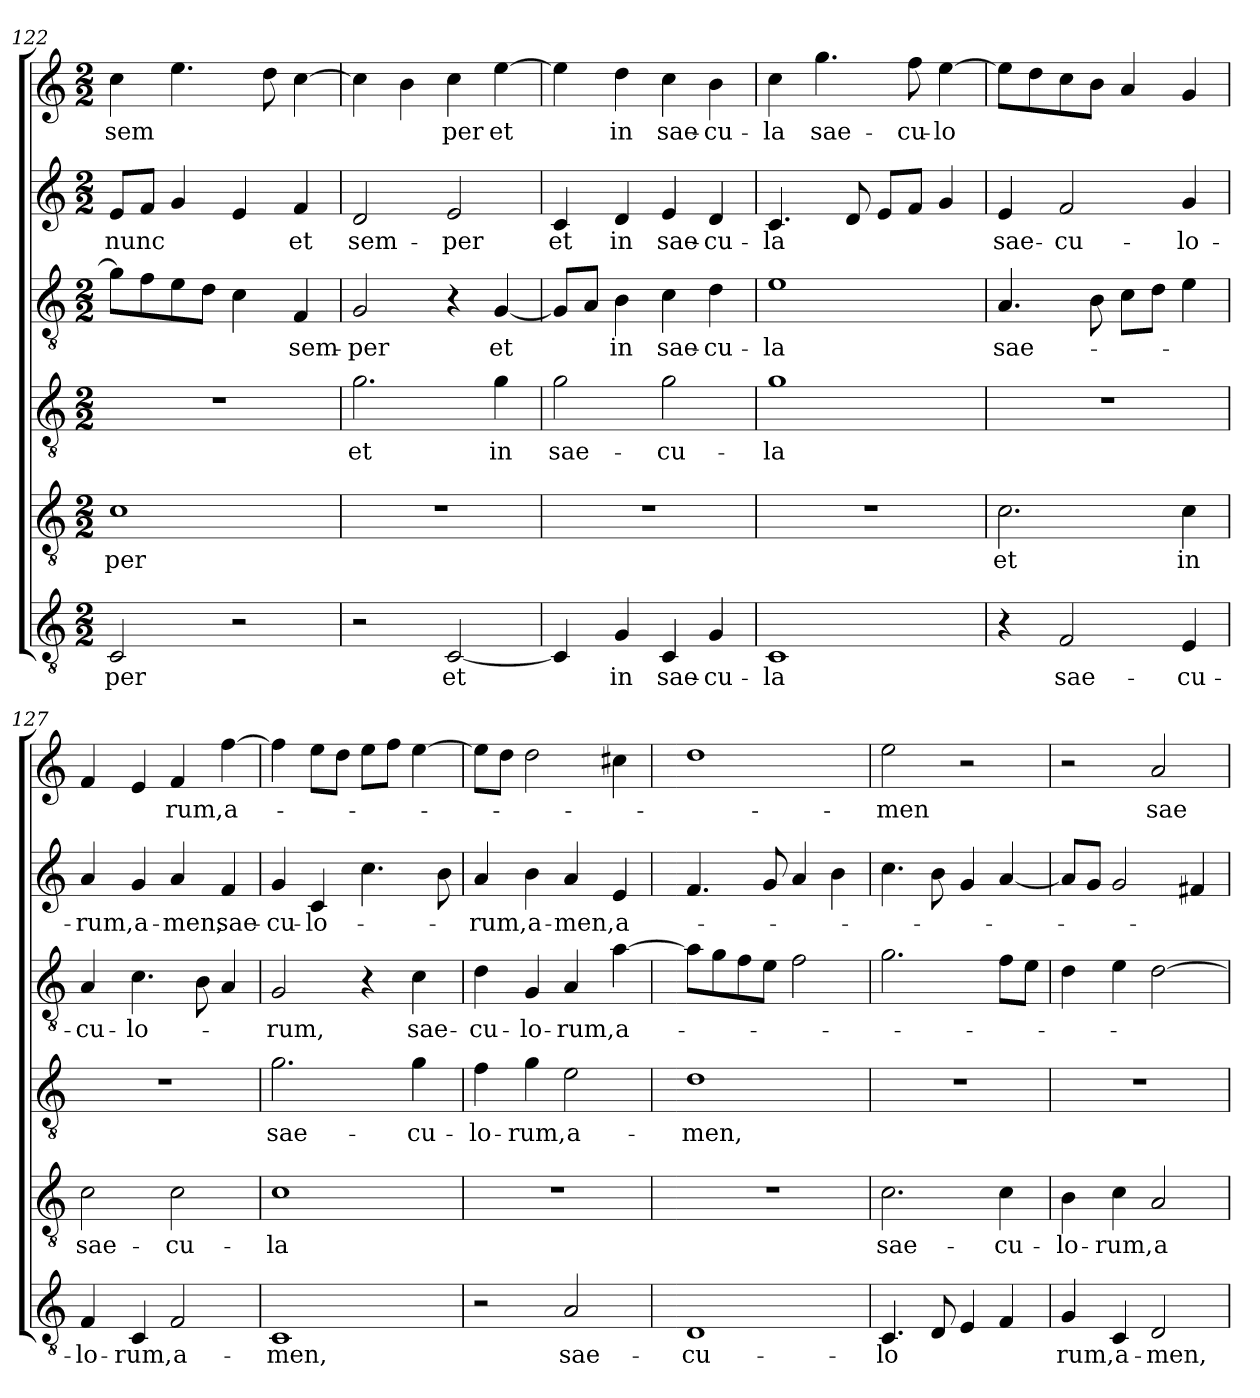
**kern	**text	**kern	**text	**kern	**text	**kern	**text	**kern	**text	**kern	**text
*part6	*part6	*part5	*part5	*part4	*part4	*part3	*part3	*part2	*part2	*part1	*part1
*staff6	*staff6	*staff5	*staff5	*staff4	*staff4	*staff3	*staff3	*staff2	*staff2	*staff1	*staff1
*clefGv2	*	*clefGv2	*	*clefGv2	*	*clefGv2	*	*clefG2	*	*clefG2	*
*k[]	*	*k[]	*	*k[]	*	*k[]	*	*k[]	*	*k[]	*
*C:	*	*C:	*	*C:	*	*C:	*	*C:	*	*C:	*
*M2/2	*	*M2/2	*	*M2/2	*	*M2/2	*	*M2/2	*	*M2/2	*
=122	=122	=122	=122	=122	=122	=122	=122	=122	=122	=122	=122
!	!LO:LY:b	!	!LO:LY:b	!	!	!	!	!	!LO:LY:b	!	!LO:LY:b
2C/	-per	1c	-per	1r	.	8g\L]	.	8e/L	nunc	4cc\	sem
.	.	.	.	.	.	8f\	.	8f/J	.	.	.
.	.	.	.	.	.	8e\	.	4g/	.	4.ee\	.
.	.	.	.	.	.	8d\J	.	.	.	.	.
2r	.	.	.	.	.	4c\	.	4e/	.	.	.
.	.	.	.	.	.	.	.	.	.	8dd\	.
!	!	!	!	!	!	!	!LO:LY:b	!	!LO:LY:b	!	!
.	.	.	.	.	.	4F/	sem-	4f/	et	[4cc\	.
=123	=123	=123	=123	=123	=123	=123	=123	=123	=123	=123	=123
!	!	!	!	!	!LO:LY:b	!	!LO:LY:b	!	!LO:LY:b	!	!
2r	.	1r	.	2.g\	et	2G/	-per	2d/	sem-	4cc\]	.
.	.	.	.	.	.	.	.	.	.	4b\	.
!	!LO:LY:b	!	!	!	!	!	!	!	!LO:LY:b	!	!LO:LY:b
[2C/	et	.	.	.	.	4r	.	2e/	-per	4cc\	per
!	!	!	!	!	!LO:LY:b	!	!LO:LY:b	!	!	!	!LO:LY:b
.	.	.	.	4g\	in	[4G/	et	.	.	[4ee\	et
=124	=124	=124	=124	=124	=124	=124	=124	=124	=124	=124	=124
!	!	!	!	!	!LO:LY:b	!	!	!	!LO:LY:b	!	!
4C/]	.	1r	.	2g\	sae-	8G/L]	.	4c/	et	4ee\]	.
.	.	.	.	.	.	8A/J	.	.	.	.	.
!	!LO:LY:b	!	!	!	!	!	!LO:LY:b	!	!LO:LY:b	!	!LO:LY:b
4G/	in	.	.	.	.	4B\	in	4d/	in	4dd\	in
!	!LO:LY:b	!	!	!	!LO:LY:b	!	!LO:LY:b	!	!LO:LY:b	!	!LO:LY:b
4C/	sae-	.	.	2g\	-cu-	4c\	sae-	4e/	sae-	4cc\	sae-
!	!LO:LY:b	!	!	!	!	!	!LO:LY:b	!	!LO:LY:b	!	!LO:LY:b
4G/	-cu-	.	.	.	.	4d\	-cu-	4d/	-cu-	4b\	-cu-
!!LO:PB:g=z
=125	=125	=125	=125	=125	=125	=125	=125	=125	=125	=125	=125
!	!LO:LY:b	!	!	!	!LO:LY:b	!	!LO:LY:b	!	!LO:LY:b	!	!LO:LY:b
1C	-­la	1r	.	1g	-­la	1e	-­la	4.c/	-­la	4cc\	-­la
!	!	!	!	!	!	!	!	!	!	!	!LO:LY:b
.	.	.	.	.	.	.	.	.	.	4.gg\	sae-
.	.	.	.	.	.	.	.	8d/	.	.	.
.	.	.	.	.	.	.	.	8e/L	.	.	.
!	!	!	!	!	!	!	!	!	!	!	!LO:LY:b
.	.	.	.	.	.	.	.	8f/J	.	8ff\	-cu-
!	!	!	!	!	!	!	!	!	!	!	!LO:LY:b
.	.	.	.	.	.	.	.	4g/	.	[4ee\	-lo
=126	=126	=126	=126	=126	=126	=126	=126	=126	=126	=126	=126
!	!	!	!LO:LY:b	!	!	!	!LO:LY:b	!	!LO:LY:b	!	!
4r	.	2.c\	et	1r	.	4.A/	sae-	4e/	sae-	8ee\L]	.
.	.	.	.	.	.	.	.	.	.	8dd\	.
!	!LO:LY:b	!	!	!	!	!	!	!	!LO:LY:b	!	!
2F/	sae-	.	.	.	.	.	.	2f/	-cu-	8cc\	.
.	.	.	.	.	.	8B\	.	.	.	8b\J	.
.	.	.	.	.	.	8c\L	.	.	.	4a/	.
.	.	.	.	.	.	8d\J	.	.	.	.	.
!	!LO:LY:b	!	!LO:LY:b	!	!	!	!	!	!LO:LY:b	!	!
4E/	-cu-	4c\	in	.	.	4e\	.	4g/	-lo-	4g/	.
=127	=127	=127	=127	=127	=127	=127	=127	=127	=127	=127	=127
!	!LO:LY:b	!	!LO:LY:b	!	!	!	!LO:LY:b	!	!LO:LY:b	!	!
4F/	-lo-	2c\	sae-	1r	.	4A/	-cu-	4a/	-rum,	4f/	.
!	!LO:LY:b	!	!	!	!	!	!LO:LY:b	!	!LO:LY:b	!	!
4C/	-rum,	.	.	.	.	4.c\	-lo-	4g/	a-	4e/	.
!	!LO:LY:b	!	!LO:LY:b	!	!	!	!	!	!LO:LY:b	!	!LO:LY:b
2F/	a-	2c\	-cu-	.	.	.	.	4a/	-men,	4f/	rum,
.	.	.	.	.	.	8B\	.	.	.	.	.
!	!	!	!	!	!	!	!	!	!LO:LY:b	!	!LO:LY:b
.	.	.	.	.	.	4A/	.	4f/	sae-	[4ff\	a-
=128	=128	=128	=128	=128	=128	=128	=128	=128	=128	=128	=128
!	!LO:LY:b	!	!LO:LY:b	!	!LO:LY:b	!	!LO:LY:b	!	!LO:LY:b	!	!
1C	-men,	1c	-la	2.g\	sae-	2G/	-rum,	4g/	-cu-	4ff\]	.
!	!	!	!	!	!	!	!	!	!LO:LY:b	!	!
.	.	.	.	.	.	.	.	4c/	-lo-	8ee\L	.
.	.	.	.	.	.	.	.	.	.	8dd\J	.
.	.	.	.	.	.	4r	.	4.cc\	.	8ee\L	.
.	.	.	.	.	.	.	.	.	.	8ff\J	.
!	!	!	!	!	!LO:LY:b	!	!LO:LY:b	!	!	!	!
.	.	.	.	4g\	-cu-	4c\	sae-	.	.	[4ee\	.
.	.	.	.	.	.	.	.	8b\	.	.	.
=129	=129	=129	=129	=129	=129	=129	=129	=129	=129	=129	=129
!	!	!	!	!	!LO:LY:b	!	!LO:LY:b	!	!LO:LY:b	!	!
2r	.	1r	.	4f\	-lo-	4d\	-cu-	4a/	-rum,	8ee\L]	.
.	.	.	.	.	.	.	.	.	.	8dd\J	.
!	!	!	!	!	!LO:LY:b	!	!LO:LY:b	!	!LO:LY:b	!	!
.	.	.	.	4g\	-rum,	4G/	-lo-	4b\	a-	2dd\	.
!	!LO:LY:b	!	!	!	!LO:LY:b	!	!LO:LY:b	!	!LO:LY:b	!	!
2A/	sae-	.	.	2e\	a-	4A/	-rum,	4a/	-men,	.	.
!	!	!	!	!	!	!	!LO:LY:b	!	!LO:LY:b	!	!
.	.	.	.	.	.	[4a\	a-	4e/	a-	4cc#\	.
!!LO:LB:g=z
=130	=130	=130	=130	=130	=130	=130	=130	=130	=130	=130	=130
!	!LO:LY:b	!	!	!	!LO:LY:b	!	!	!	!	!	!LO:LY:b
1D	-­cu-	1r	.	1d	-­men,	8a\L]	.	4.f/	.	1dd	-­-
.	.	.	.	.	.	8g\	.	.	.	.	.
.	.	.	.	.	.	8f\	.	.	.	.	.
.	.	.	.	.	.	8e\J	.	8g/	.	.	.
.	.	.	.	.	.	2f\	.	4a/	.	.	.
.	.	.	.	.	.	.	.	4b\	.	.	.
=131	=131	=131	=131	=131	=131	=131	=131	=131	=131	=131	=131
!	!LO:LY:b	!	!LO:LY:b	!	!	!	!	!	!	!	!LO:LY:b
4.C/	-lo	2.c\	sae-	1r	.	2.g\	.	4.cc\	.	2ee\	-men
8D/	.	.	.	.	.	.	.	8b\	.	.	.
4E/	.	.	.	.	.	.	.	4g/	.	2r	.
!	!	!	!LO:LY:b	!	!	!	!	!	!	!	!
4F/	.	4c\	-cu-	.	.	8f\L	.	[4a/	.	.	.
.	.	.	.	.	.	8e\J	.	.	.	.	.
=132	=132	=132	=132	=132	=132	=132	=132	=132	=132	=132	=132
!	!LO:LY:b	!	!LO:LY:b	!	!	!	!	!	!	!	!
4G/	rum,	4B\	-lo-	1r	.	4d\	.	8a/L]	.	2r	.
.	.	.	.	.	.	.	.	8g/J	.	.	.
!	!LO:LY:b	!	!LO:LY:b	!	!	!	!	!	!	!	!
4C/	a-	4c\	-rum,	.	.	4e\	.	2g/	.	.	.
!	!LO:LY:b	!	!LO:LY:b	!	!	!	!	!	!	!	!LO:LY:b
2D/	-men,	2A/	a-	.	.	[2d\	.	.	.	2a/	sae-
.	.	.	.	.	.	.	.	4f#/	.	.	.
=	=	=	=	=	=	=	=	=	=	=	=
*-	*-	*-	*-	*-	*-	*-	*-	*-	*-	*-	*-
